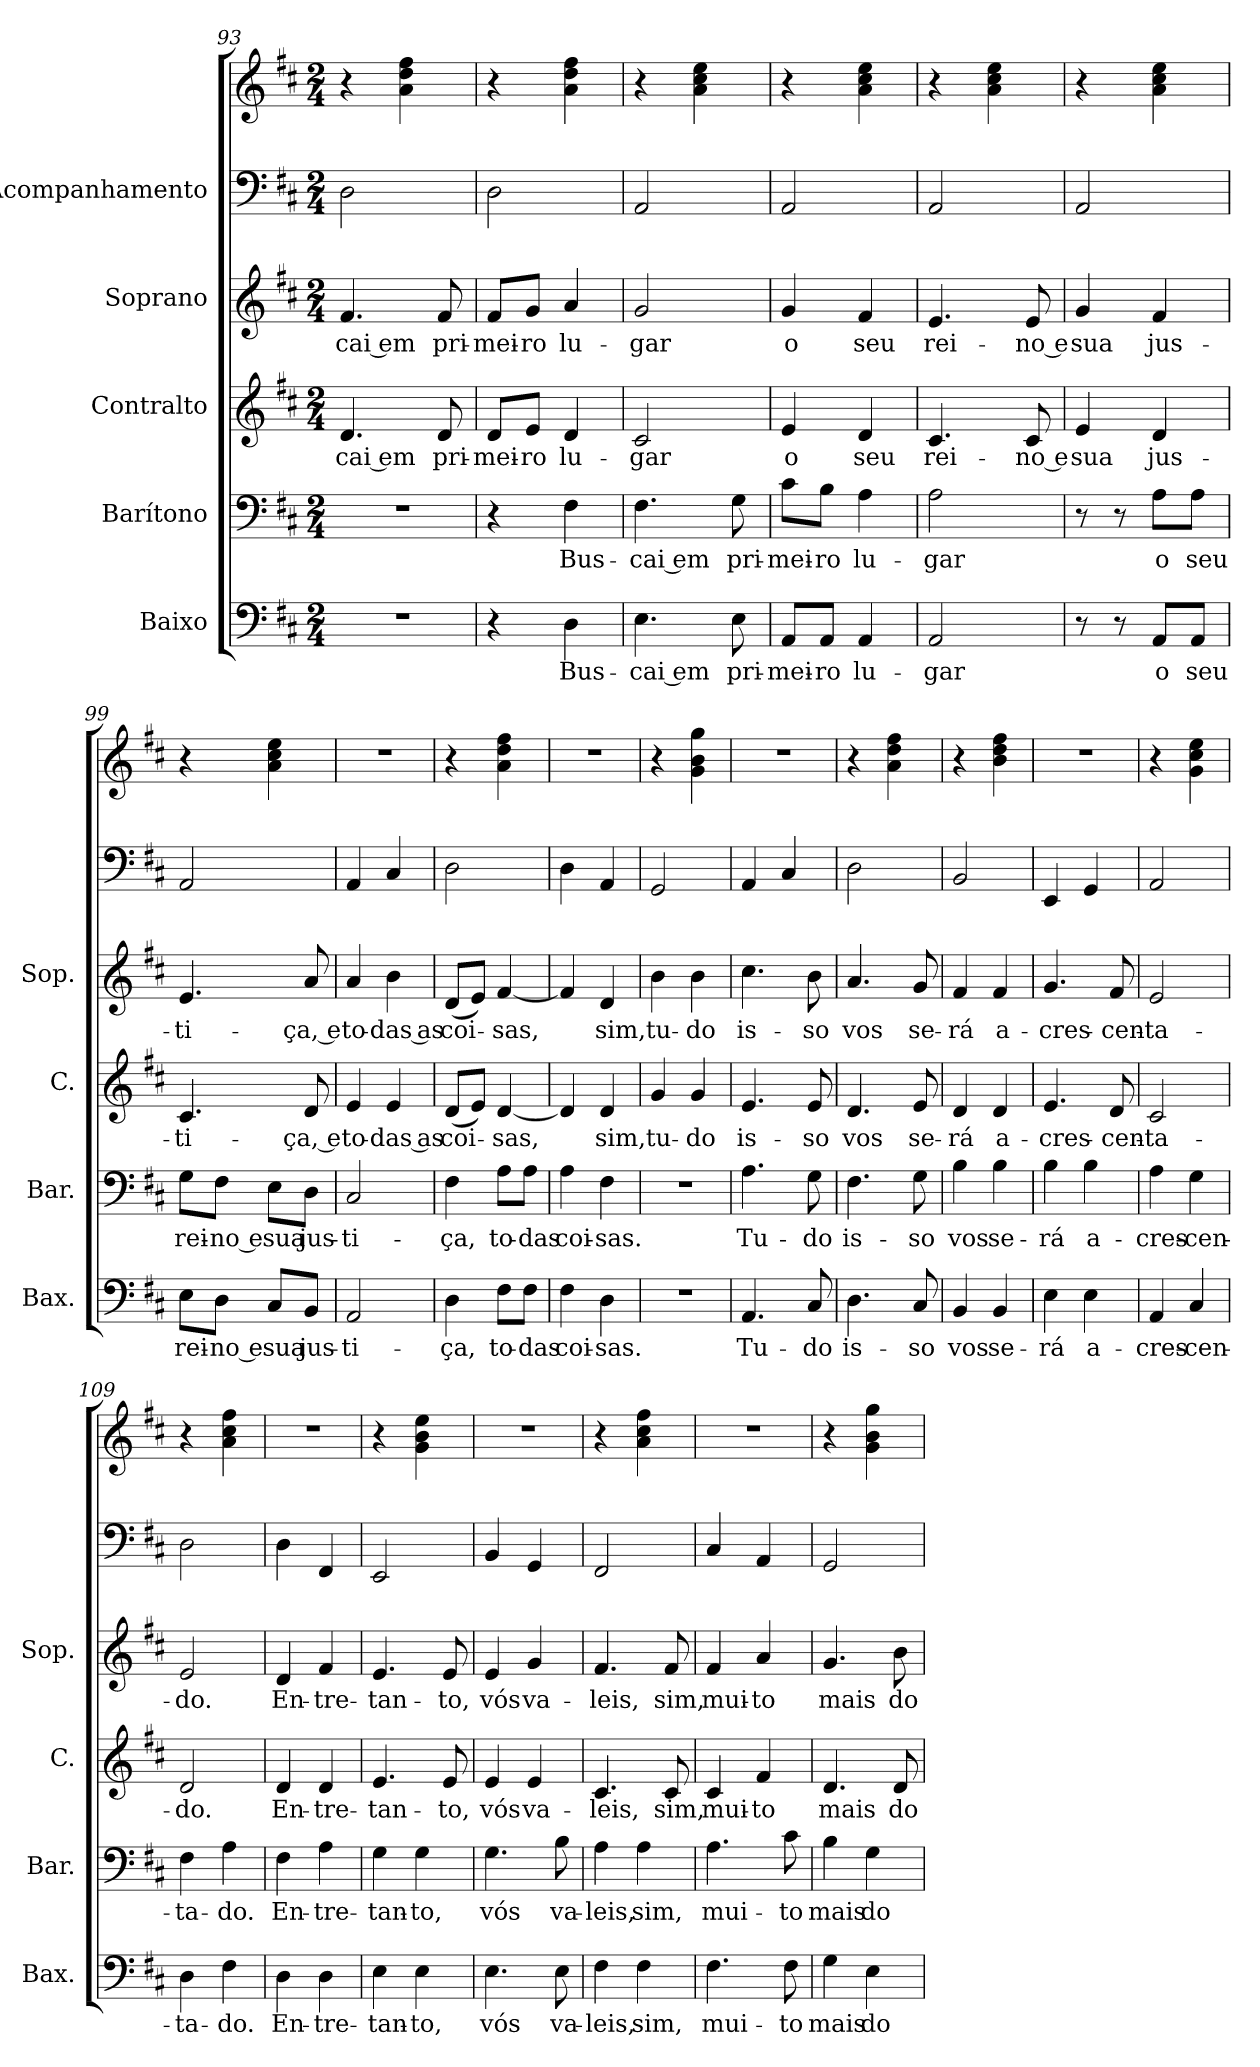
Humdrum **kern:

**kern	**text	**kern	**text	**kern	**text	**kern	**text	**kern	**kern
*part5	*part5	*part4	*part4	*part3	*part3	*part2	*part2	*part1	*part1
*staff6	*staff6	*staff5	*staff5	*staff4	*staff4	*staff3	*staff3	*staff2	*staff1
*I"Baixo	*	*I"Barítono	*	*I"Contralto	*	*I"Soprano	*	*I"Acompanhamento	*
*I'Bax.	*	*I'Bar.	*	*I'C.	*	*I'Sop.	*	*	*
*clefF4	*	*clefF4	*	*clefG2	*	*clefG2	*	*clefF4	*clefG2
*k[f#c#]	*	*k[f#c#]	*	*k[f#c#]	*	*k[f#c#]	*	*k[f#c#]	*k[f#c#]
*M2/4	*	*M2/4	*	*M2/4	*	*M2/4	*	*M2/4	*M2/4
=93	=93	=93	=93	=93	=93	=93	=93	=93	=93
!	!	!	!	!	!LO:LY:b	!	!LO:LY:b	!	!
2r	.	2r	.	4.d/	-cai em	4.f#/	-cai em	2D\	4r
.	.	.	.	.	.	.	.	.	4a\ 4dd\ 4ff#\
!	!	!	!	!	!LO:LY:b	!	!LO:LY:b	!	!
.	.	.	.	8d/	pri-	8f#/	pri-	.	.
=94	=94	=94	=94	=94	=94	=94	=94	=94	=94
!	!	!	!	!	!LO:LY:b	!	!LO:LY:b	!	!
4r	.	4r	.	8d/L	-mei-	8f#/L	-mei-	2D\	4r
!	!	!	!	!	!LO:LY:b	!	!LO:LY:b	!	!
.	.	.	.	8e/J	-ro	8g/J	-ro	.	.
!	!LO:LY:b	!	!LO:LY:b	!	!LO:LY:b	!	!LO:LY:b	!	!
4D\	Bus-	4F#\	Bus-	4d/	lu-	4a/	lu-	.	4a\ 4dd\ 4ff#\
!!LO:LB:g=z
=95	=95	=95	=95	=95	=95	=95	=95	=95	=95
!	!LO:LY:b	!	!LO:LY:b	!	!LO:LY:b	!	!LO:LY:b	!	!
4.E\	-cai em	4.F#\	-cai em	2c#/	-gar	2g/	-gar	2AA/	4r
.	.	.	.	.	.	.	.	.	4a\ 4cc#\ 4ee\
!	!LO:LY:b	!	!LO:LY:b	!	!	!	!	!	!
8E\	pri-	8G\	pri-	.	.	.	.	.	.
=96	=96	=96	=96	=96	=96	=96	=96	=96	=96
!	!LO:LY:b	!	!LO:LY:b	!	!LO:LY:b	!	!LO:LY:b	!	!
8AA/L	-mei-	8c#\L	-mei-	4e/	o	4g/	o	2AA/	4r
!	!LO:LY:b	!	!LO:LY:b	!	!	!	!	!	!
8AA/J	-ro	8B\J	-ro	.	.	.	.	.	.
!	!LO:LY:b	!	!LO:LY:b	!	!LO:LY:b	!	!LO:LY:b	!	!
4AA/	lu-	4A\	lu-	4d/	seu	4f#/	seu	.	4a\ 4cc#\ 4ee\
=97	=97	=97	=97	=97	=97	=97	=97	=97	=97
!	!LO:LY:b	!	!LO:LY:b	!	!LO:LY:b	!	!LO:LY:b	!	!
2AA/	-gar	2A\	-gar	4.c#/	rei-	4.e/	rei-	2AA/	4r
.	.	.	.	.	.	.	.	.	4a\ 4cc#\ 4ee\
!	!	!	!	!	!LO:LY:b	!	!LO:LY:b	!	!
.	.	.	.	8c#/	-no e	8e/	-no e	.	.
=98	=98	=98	=98	=98	=98	=98	=98	=98	=98
!	!	!	!	!	!LO:LY:b	!	!LO:LY:b	!	!
8r	.	8r	.	4e/	sua	4g/	sua	2AA/	4r
8r	.	8r	.	.	.	.	.	.	.
!	!LO:LY:b	!	!LO:LY:b	!	!LO:LY:b	!	!LO:LY:b	!	!
8AA/L	o	8A\L	o	4d/	jus-	4f#/	jus-	.	4a\ 4cc#\ 4ee\
!	!LO:LY:b	!	!LO:LY:b	!	!	!	!	!	!
8AA/J	seu	8A\J	seu	.	.	.	.	.	.
=99	=99	=99	=99	=99	=99	=99	=99	=99	=99
!	!LO:LY:b	!	!LO:LY:b	!	!LO:LY:b	!	!LO:LY:b	!	!
8E\L	rei-	8G\L	rei-	4.c#/	-ti-	4.e/	-ti-	2AA/	4r
!	!LO:LY:b	!	!LO:LY:b	!	!	!	!	!	!
8D\J	-no e	8F#\J	-no e	.	.	.	.	.	.
!	!LO:LY:b	!	!LO:LY:b	!	!	!	!	!	!
8C#/L	sua	8E\L	sua	.	.	.	.	.	4a\ 4cc#\ 4ee\
!	!LO:LY:b	!	!LO:LY:b	!	!LO:LY:b	!	!LO:LY:b	!	!
8BB/J	jus-	8D\J	jus-	8d/	-ça, e	8a/	-ça, e	.	.
=100	=100	=100	=100	=100	=100	=100	=100	=100	=100
!	!LO:LY:b	!	!LO:LY:b	!	!LO:LY:b	!	!LO:LY:b	!	!
2AA/	-ti-	2C#/	-ti-	4e/	to-	4a/	to-	4AA/	2r
!	!	!	!	!	!LO:LY:b	!	!LO:LY:b	!	!
.	.	.	.	4e/	-das as	4b\	-das as	4C#/	.
!!LO:PB:g=z
=101	=101	=101	=101	=101	=101	=101	=101	=101	=101
!	!LO:LY:b	!	!LO:LY:b	!	!LO:LY:b	!	!LO:LY:b	!	!
4D\	-ça,	4F#\	-ça,	(8d/L	coi-	(8d/L	coi-	2D\	4r
.	.	.	.	8e/J)	.	8e/J)	.	.	.
!	!LO:LY:b	!	!LO:LY:b	!	!LO:LY:b	!	!LO:LY:b	!	!
8F#\L	to-	8A\L	to-	[4d/	-sas,	[4f#/	-sas,	.	4a\ 4dd\ 4ff#\
!	!LO:LY:b	!	!LO:LY:b	!	!	!	!	!	!
8F#\J	-das	8A\J	-das	.	.	.	.	.	.
=102	=102	=102	=102	=102	=102	=102	=102	=102	=102
!	!LO:LY:b	!	!LO:LY:b	!	!	!	!	!	!
4F#\	coi-	4A\	coi-	4d/]	.	4f#/]	.	4D\	2r
!	!LO:LY:b	!	!LO:LY:b	!	!LO:LY:b	!	!LO:LY:b	!	!
4D\	-sas.	4F#\	-sas.	4d/	sim,	4d/	sim,	4AA/	.
=103	=103	=103	=103	=103	=103	=103	=103	=103	=103
!	!	!	!	!	!LO:LY:b	!	!LO:LY:b	!	!
2r	.	2r	.	4g/	tu-	4b\	tu-	2GG/	4r
!	!	!	!	!	!LO:LY:b	!	!LO:LY:b	!	!
.	.	.	.	4g/	-do	4b\	-do	.	4g\ 4b\ 4gg\
=104	=104	=104	=104	=104	=104	=104	=104	=104	=104
!	!LO:LY:b	!	!LO:LY:b	!	!LO:LY:b	!	!LO:LY:b	!	!
4.AA/	Tu-	4.A\	Tu-	4.e/	is-	4.cc#\	is-	4AA/	2r
.	.	.	.	.	.	.	.	4C#/	.
!	!LO:LY:b	!	!LO:LY:b	!	!LO:LY:b	!	!LO:LY:b	!	!
8C#/	-do	8G\	-do	8e/	-so	8b\	-so	.	.
=105	=105	=105	=105	=105	=105	=105	=105	=105	=105
!	!LO:LY:b	!	!LO:LY:b	!	!LO:LY:b	!	!LO:LY:b	!	!
4.D\	is-	4.F#\	is-	4.d/	vos	4.a/	vos	2D\	4r
.	.	.	.	.	.	.	.	.	4a\ 4dd\ 4ff#\
!	!LO:LY:b	!	!LO:LY:b	!	!LO:LY:b	!	!LO:LY:b	!	!
8C#/	-so	8G\	-so	8e/	se-	8g/	se-	.	.
=106	=106	=106	=106	=106	=106	=106	=106	=106	=106
!	!LO:LY:b	!	!LO:LY:b	!	!LO:LY:b	!	!LO:LY:b	!	!
4BB/	vos	4B\	vos	4d/	-rá	4f#/	-rá	2BB/	4r
!	!LO:LY:b	!	!LO:LY:b	!	!LO:LY:b	!	!LO:LY:b	!	!
4BB/	se-	4B\	se-	4d/	a-	4f#/	a-	.	4b\ 4dd\ 4ff#\
=107	=107	=107	=107	=107	=107	=107	=107	=107	=107
!	!LO:LY:b	!	!LO:LY:b	!	!LO:LY:b	!	!LO:LY:b	!	!
4E\	-rá	4B\	-rá	4.e/	-cres-	4.g/	-cres-	4EE/	2r
!	!LO:LY:b	!	!LO:LY:b	!	!	!	!	!	!
4E\	a-	4B\	a-	.	.	.	.	4GG/	.
!	!	!	!	!	!LO:LY:b	!	!LO:LY:b	!	!
.	.	.	.	8d/	-cen-	8f#/	-cen-	.	.
=108	=108	=108	=108	=108	=108	=108	=108	=108	=108
!	!LO:LY:b	!	!LO:LY:b	!	!LO:LY:b	!	!LO:LY:b	!	!
4AA/	-cres-	4A\	-cres-	2c#/	-ta-	2e/	-ta-	2AA/	4r
!	!LO:LY:b	!	!LO:LY:b	!	!	!	!	!	!
4C#/	-cen-	4G\	-cen-	.	.	.	.	.	4g\ 4cc#\ 4ee\
!!LO:LB:g=z
=109	=109	=109	=109	=109	=109	=109	=109	=109	=109
!	!LO:LY:b	!	!LO:LY:b	!	!LO:LY:b	!	!LO:LY:b	!	!
4D\	-ta-	4F#\	-ta-	2d/	-do.	2e/	-do.	2D\	4r
!	!LO:LY:b	!	!LO:LY:b	!	!	!	!	!	!
4F#\	-do.	4A\	-do.	.	.	.	.	.	4a\ 4cc#\ 4ff#\
=110	=110	=110	=110	=110	=110	=110	=110	=110	=110
!	!LO:LY:b	!	!LO:LY:b	!	!LO:LY:b	!	!LO:LY:b	!	!
4D\	En-	4F#\	En-	4d/	En-	4d/	En-	4D\	2r
!	!LO:LY:b	!	!LO:LY:b	!	!LO:LY:b	!	!LO:LY:b	!	!
4D\	-tre-	4A\	-tre-	4d/	-tre-	4f#/	-tre-	4FF#/	.
=111	=111	=111	=111	=111	=111	=111	=111	=111	=111
!	!LO:LY:b	!	!LO:LY:b	!	!LO:LY:b	!	!LO:LY:b	!	!
4E\	-tan-	4G\	-tan-	4.e/	-tan-	4.e/	-tan-	2EE/	4r
!	!LO:LY:b	!	!LO:LY:b	!	!	!	!	!	!
4E\	-to,	4G\	-to,	.	.	.	.	.	4g\ 4b\ 4ee\
!	!	!	!	!	!LO:LY:b	!	!LO:LY:b	!	!
.	.	.	.	8e/	-to,	8e/	-to,	.	.
=112	=112	=112	=112	=112	=112	=112	=112	=112	=112
!	!LO:LY:b	!	!LO:LY:b	!	!LO:LY:b	!	!LO:LY:b	!	!
4.E\	vós	4.G\	vós	4e/	vós	4e/	vós	4BB/	2r
!	!	!	!	!	!LO:LY:b	!	!LO:LY:b	!	!
.	.	.	.	4e/	va-	4g/	va-	4GG/	.
!	!LO:LY:b	!	!LO:LY:b	!	!	!	!	!	!
8E\	va-	8B\	va-	.	.	.	.	.	.
=113	=113	=113	=113	=113	=113	=113	=113	=113	=113
!	!LO:LY:b	!	!LO:LY:b	!	!LO:LY:b	!	!LO:LY:b	!	!
4F#\	-leis,	4A\	-leis,	4.c#/	-leis,	4.f#/	-leis,	2FF#/	4r
!	!LO:LY:b	!	!LO:LY:b	!	!	!	!	!	!
4F#\	sim,	4A\	sim,	.	.	.	.	.	4a\ 4cc#\ 4ff#\
!	!	!	!	!	!LO:LY:b	!	!LO:LY:b	!	!
.	.	.	.	8c#/	sim,	8f#/	sim,	.	.
=114	=114	=114	=114	=114	=114	=114	=114	=114	=114
!	!LO:LY:b	!	!LO:LY:b	!	!LO:LY:b	!	!LO:LY:b	!	!
4.F#\	mui-	4.A\	mui-	4c#/	mui-	4f#/	mui-	4C#/	2r
!	!	!	!	!	!LO:LY:b	!	!LO:LY:b	!	!
.	.	.	.	4f#/	-to	4a/	-to	4AA/	.
!	!LO:LY:b	!	!LO:LY:b	!	!	!	!	!	!
8F#\	-to	8c#\	-to	.	.	.	.	.	.
=115	=115	=115	=115	=115	=115	=115	=115	=115	=115
!	!LO:LY:b	!	!LO:LY:b	!	!LO:LY:b	!	!LO:LY:b	!	!
4G\	mais	4B\	mais	4.d/	mais	4.g/	mais	2GG/	4r
!	!LO:LY:b	!	!LO:LY:b	!	!	!	!	!	!
4E\	do	4G\	do	.	.	.	.	.	4g\ 4b\ 4gg\
!	!	!	!	!	!LO:LY:b	!	!LO:LY:b	!	!
.	.	.	.	8d/	do	8b\	do	.	.
=	=	=	=	=	=	=	=	=	=
*-	*-	*-	*-	*-	*-	*-	*-	*-	*-
